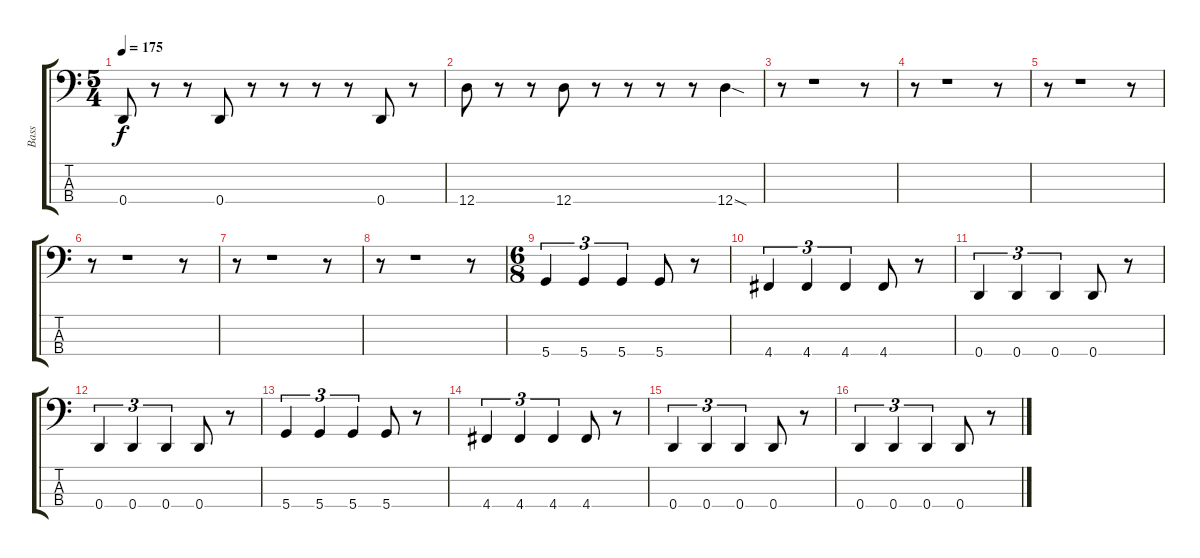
\track ("Bass" "Bass") {instrument electricbassfinger}
\staff {score tabs}
\tuning (G2 D2 A1 D1) {hide}
\ts (5 4)
\tempo 175
\clef f4
\ks c
0.4.8{dy f} r.8 r.8 0.4.8 r.8 r.8 r.8 r.8 0.4.8 r.8 |
12.4.8 r.8 r.8 12.4.8 r.8 r.8 r.8 r.8 12.4{sod}.4 |
r.8 r.1 r.8 |
r.8 r.1 r.8 |
r.8 r.1 r.8 |
r.8 r.1 r.8 |
r.8 r.1 r.8 |
r.8 r.1 r.8 |
\ts (6 8)
5.4.4{tu (3 2)} 5.4.4{tu (3 2)} 5.4.4{tu (3 2)} 5.4.8 r.8 |
4.4.4{tu (3 2)} 4.4.4{tu (3 2)} 4.4.4{tu (3 2)} 4.4.8 r.8 |
0.4.4{tu (3 2)} 0.4.4{tu (3 2)} 0.4.4{tu (3 2)} 0.4.8 r.8 |
0.4.4{tu (3 2)} 0.4.4{tu (3 2)} 0.4.4{tu (3 2)} 0.4.8 r.8 |
5.4.4{tu (3 2)} 5.4.4{tu (3 2)} 5.4.4{tu (3 2)} 5.4.8 r.8 |
4.4.4{tu (3 2)} 4.4.4{tu (3 2)} 4.4.4{tu (3 2)} 4.4.8 r.8 |
0.4.4{tu (3 2)} 0.4.4{tu (3 2)} 0.4.4{tu (3 2)} 0.4.8 r.8 |
0.4.4{tu (3 2)} 0.4.4{tu (3 2)} 0.4.4{tu (3 2)} 0.4.8 r.8
